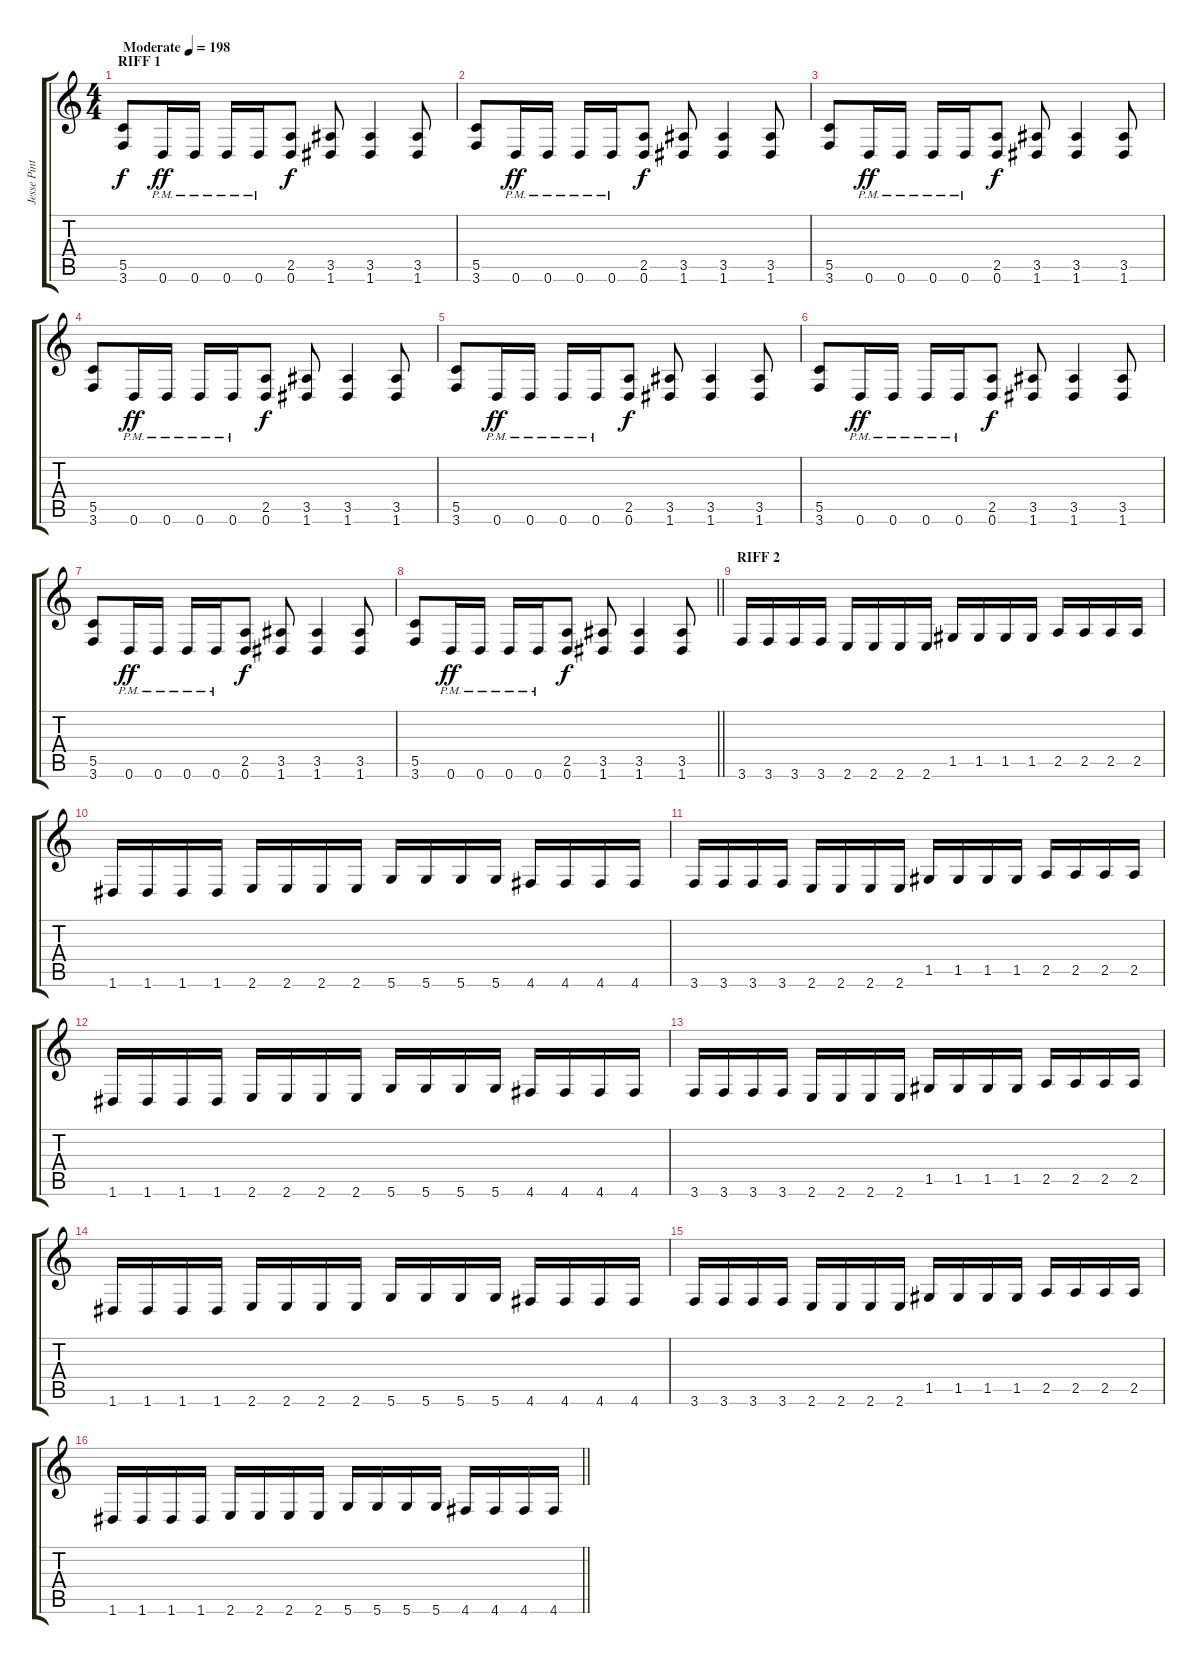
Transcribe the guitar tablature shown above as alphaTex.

\track ("Jesse Pintado" "Jesse Pint") {instrument overdrivenguitar}
\staff {score tabs}
\tuning (D4 A3 F3 C3 G2 D2) {hide}
\ts (4 4)
\section ("" "RIFF 1")
\tempo (198 "Moderate")
\clef g2
\ks c
(5.5 3.6).8{dy f instrument overdrivenguitar} 0.6{pm}.16{dy ff} 0.6{pm}.16 0.6{pm}.16 0.6{pm}.16 (2.5 0.6).8{dy f} (3.5 1.6).8 (3.5 1.6).4 (3.5 1.6).8 |
(5.5 3.6).8 0.6{pm}.16{dy ff} 0.6{pm}.16 0.6{pm}.16 0.6{pm}.16 (2.5 0.6).8{dy f} (3.5 1.6).8 (3.5 1.6).4 (3.5 1.6).8 |
(5.5 3.6).8 0.6{pm}.16{dy ff} 0.6{pm}.16 0.6{pm}.16 0.6{pm}.16 (2.5 0.6).8{dy f} (3.5 1.6).8 (3.5 1.6).4 (3.5 1.6).8 |
(5.5 3.6).8 0.6{pm}.16{dy ff} 0.6{pm}.16 0.6{pm}.16 0.6{pm}.16 (2.5 0.6).8{dy f} (3.5 1.6).8 (3.5 1.6).4 (3.5 1.6).8 |
(5.5 3.6).8 0.6{pm}.16{dy ff} 0.6{pm}.16 0.6{pm}.16 0.6{pm}.16 (2.5 0.6).8{dy f} (3.5 1.6).8 (3.5 1.6).4 (3.5 1.6).8 |
(5.5 3.6).8 0.6{pm}.16{dy ff} 0.6{pm}.16 0.6{pm}.16 0.6{pm}.16 (2.5 0.6).8{dy f} (3.5 1.6).8 (3.5 1.6).4 (3.5 1.6).8 |
(5.5 3.6).8 0.6{pm}.16{dy ff} 0.6{pm}.16 0.6{pm}.16 0.6{pm}.16 (2.5 0.6).8{dy f} (3.5 1.6).8 (3.5 1.6).4 (3.5 1.6).8 |
\barLineRight lightlight
(5.5 3.6).8 0.6{pm}.16{dy ff} 0.6{pm}.16 0.6{pm}.16 0.6{pm}.16 (2.5 0.6).8{dy f} (3.5 1.6).8 (3.5 1.6).4 (3.5 1.6).8 |
\section ("" "RIFF 2")
3.6.16 3.6.16 3.6.16 3.6.16 2.6.16 2.6.16 2.6.16 2.6.16 1.5.16 1.5.16 1.5.16 1.5.16 2.5.16 2.5.16 2.5.16 2.5.16 |
1.6.16 1.6.16 1.6.16 1.6.16 2.6.16 2.6.16 2.6.16 2.6.16 5.6.16 5.6.16 5.6.16 5.6.16 4.6.16 4.6.16 4.6.16 4.6.16 |
3.6.16 3.6.16 3.6.16 3.6.16 2.6.16 2.6.16 2.6.16 2.6.16 1.5.16 1.5.16 1.5.16 1.5.16 2.5.16 2.5.16 2.5.16 2.5.16 |
1.6.16 1.6.16 1.6.16 1.6.16 2.6.16 2.6.16 2.6.16 2.6.16 5.6.16 5.6.16 5.6.16 5.6.16 4.6.16 4.6.16 4.6.16 4.6.16 |
3.6.16 3.6.16 3.6.16 3.6.16 2.6.16 2.6.16 2.6.16 2.6.16 1.5.16 1.5.16 1.5.16 1.5.16 2.5.16 2.5.16 2.5.16 2.5.16 |
1.6.16 1.6.16 1.6.16 1.6.16 2.6.16 2.6.16 2.6.16 2.6.16 5.6.16 5.6.16 5.6.16 5.6.16 4.6.16 4.6.16 4.6.16 4.6.16 |
3.6.16 3.6.16 3.6.16 3.6.16 2.6.16 2.6.16 2.6.16 2.6.16 1.5.16 1.5.16 1.5.16 1.5.16 2.5.16 2.5.16 2.5.16 2.5.16 |
\barLineRight lightlight
1.6.16 1.6.16 1.6.16 1.6.16 2.6.16 2.6.16 2.6.16 2.6.16 5.6.16 5.6.16 5.6.16 5.6.16 4.6.16 4.6.16 4.6.16 4.6.16
